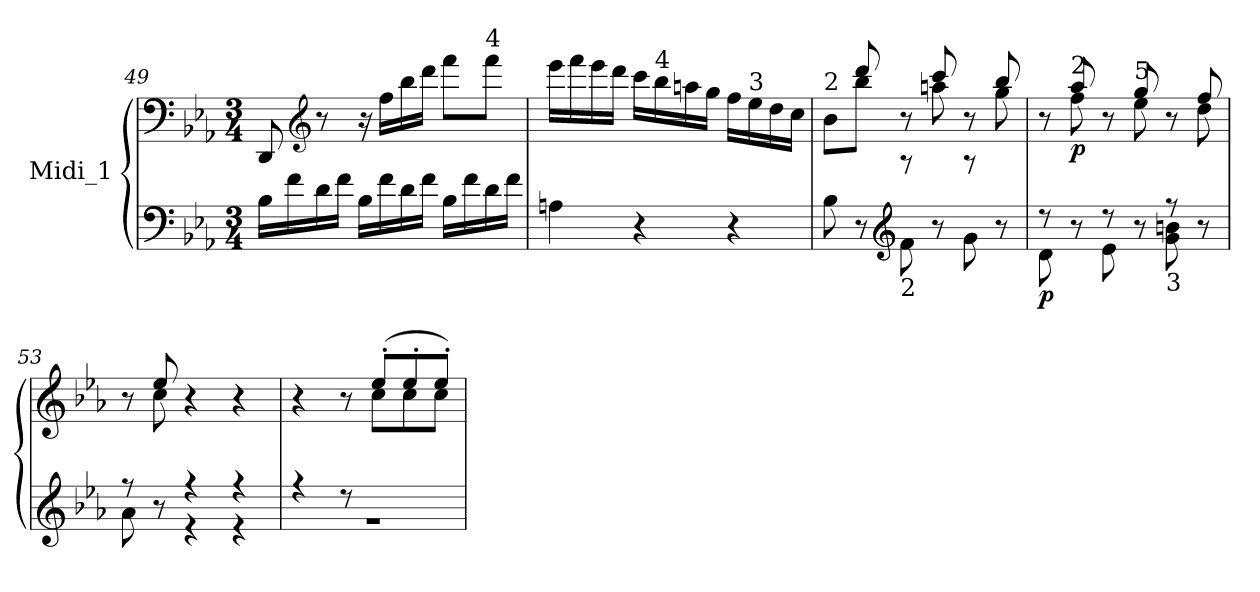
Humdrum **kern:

**kern	**kern	**dynam
*part1	*part1	*part1
*staff2	*staff1	*staff1/2
*I"Midi_1	*	*
!!LO:PB:g=z
*clefF4	*clefF4	*
*k[b-e-a-]	*k[b-e-a-]	*
*E-:	*E-:	*
*M3/4	*M3/4	*
=49	=49	=49
*^	*	*
8ryy	16B-\LL	8DD/	.
.	16f\	.	.
*	*	*clefG2	*
8ryy	16d\	8r	.
.	16f\JJ	.	.
4ryy	16B-\LL	16r	.
.	16f\	16ff\LL	.
.	16d\	16bb-\	.
.	16f\JJ	16ddd\JJ	.
4ryy	16B-\LL	8fff\L	.
.	16f\	.	.
!	!	!LO:TX:a:t=4	!
.	16d\	8fff\J	.
.	16f\JJ	.	.
=50	=50	=50	=50
2ryy	4An\	16eee-\LL	.
.	.	16fff\	.
.	.	16eee-\	.
.	.	16ddd\JJ	.
.	4r	16ccc\LL	.
!	!	!LO:TX:a:t=4	!
.	.	16bb-\	.
.	.	16aan\	.
.	.	16gg\JJ	.
4ryy	4r	16ff\LL	.
!	!	!LO:TX:a:t=3	!
.	.	16ee-\	.
.	.	16dd\	.
.	.	16cc\JJ	.
=51	=51	=51	=51
*	*	*^	*
!	!	!LO:TX:a:t=2	!	!
4ryy	8B-\	8ryy	8b-\L	.
.	8r	8ddd/	8bb-\J	.
*clefG2	*	*	*	*
!LO:TX:b:t=2	!	!	!	!
8rggg	8f\	8r	8ryy	.
8ryy	8r	8ccc/	8aan\	.
8rggg	8g\	8r	8ryy	.
8ryy	8r	8bb-/	8gg\	.
!!LO:LB:g=z	!!
=52	=52	=52	=52	=52
!	!	!	!	!LO:DY:b=2
8r	8d\	8r	8ryy	p
!	!	!LO:TX:a:t=2	!	!
!	!	!	!	!LO:DY:b
8ryy	8r	8aa-i/	8ff\	p
8r	8e-\	8r	8ryy	.
!	!	!LO:TX:a:t=5	!	!
8ryy	8r	8gg/	8ee-\	.
!LO:TX:b:t=3	!	!	!	!
8r	8g\ 8bn\	8r	8ryy	.
8ryy	8r	8ff/	8dd\	.
!!LO:LB:g=z	!!
=53	=53	=53	=53	=53
8r	8a-i\	8r	8ryy	.
8ryy	8r	8ee-/	8cc\	.
4r	4r	4r	2ryy	.
4r	4r	4r	.	.
=54	=54	=54	=54	=54
4r	2.r	4r	4.ryy	.
8r	.	8r	.	.
4.ryy	.	(>8ee-'/L	8cc\L	.
.	.	8ee-'/	8cc\	.
.	.	8ee-'/J)	8cc\J	.
*v	*v	*	*	*
*	*v	*v	*
=	=	=
*-	*-	*-
